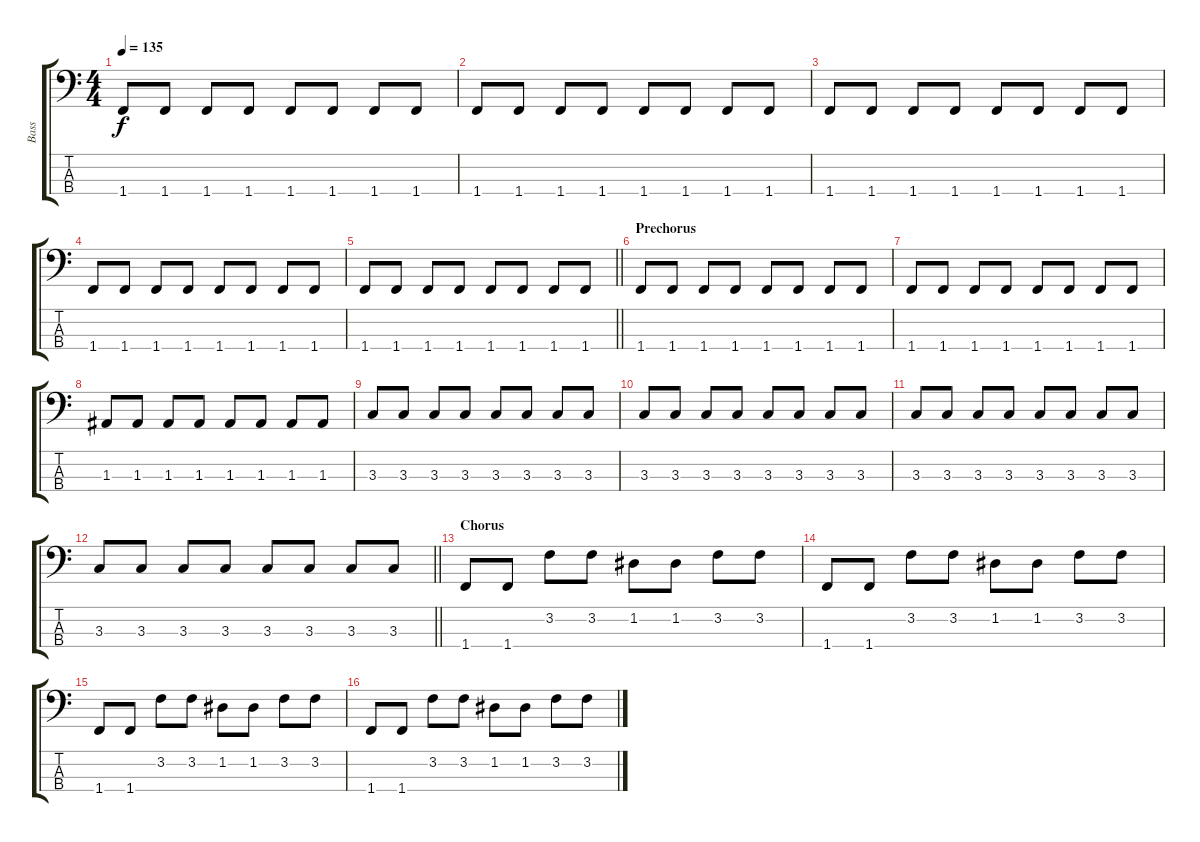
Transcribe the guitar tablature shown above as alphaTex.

\track ("Bass" "Bass") {instrument electricbassfinger}
\staff {score tabs}
\tuning (G2 D2 A1 E1) {hide}
\ts (4 4)
\tempo 135
\clef f4
\ks c
1.4.8{dy f} 1.4.8 1.4.8 1.4.8 1.4.8 1.4.8 1.4.8 1.4.8 |
1.4.8 1.4.8 1.4.8 1.4.8 1.4.8 1.4.8 1.4.8 1.4.8 |
1.4.8 1.4.8 1.4.8 1.4.8 1.4.8 1.4.8 1.4.8 1.4.8 |
1.4.8 1.4.8 1.4.8 1.4.8 1.4.8 1.4.8 1.4.8 1.4.8 |
\barLineRight lightlight
1.4.8 1.4.8 1.4.8 1.4.8 1.4.8 1.4.8 1.4.8 1.4.8 |
\section ("" "Prechorus")
1.4.8 1.4.8 1.4.8 1.4.8 1.4.8 1.4.8 1.4.8 1.4.8 |
1.4.8 1.4.8 1.4.8 1.4.8 1.4.8 1.4.8 1.4.8 1.4.8 |
1.3.8 1.3.8 1.3.8 1.3.8 1.3.8 1.3.8 1.3.8 1.3.8 |
3.3.8 3.3.8 3.3.8 3.3.8 3.3.8 3.3.8 3.3.8 3.3.8 |
3.3.8 3.3.8 3.3.8 3.3.8 3.3.8 3.3.8 3.3.8 3.3.8 |
3.3.8 3.3.8 3.3.8 3.3.8 3.3.8 3.3.8 3.3.8 3.3.8 |
\barLineRight lightlight
3.3.8 3.3.8 3.3.8 3.3.8 3.3.8 3.3.8 3.3.8 3.3.8 |
\section ("" "Chorus")
1.4.8 1.4.8 3.2.8 3.2.8 1.2.8 1.2.8 3.2.8 3.2.8 |
1.4.8 1.4.8 3.2.8 3.2.8 1.2.8 1.2.8 3.2.8 3.2.8 |
1.4.8 1.4.8 3.2.8 3.2.8 1.2.8 1.2.8 3.2.8 3.2.8 |
1.4.8 1.4.8 3.2.8 3.2.8 1.2.8 1.2.8 3.2.8 3.2.8
